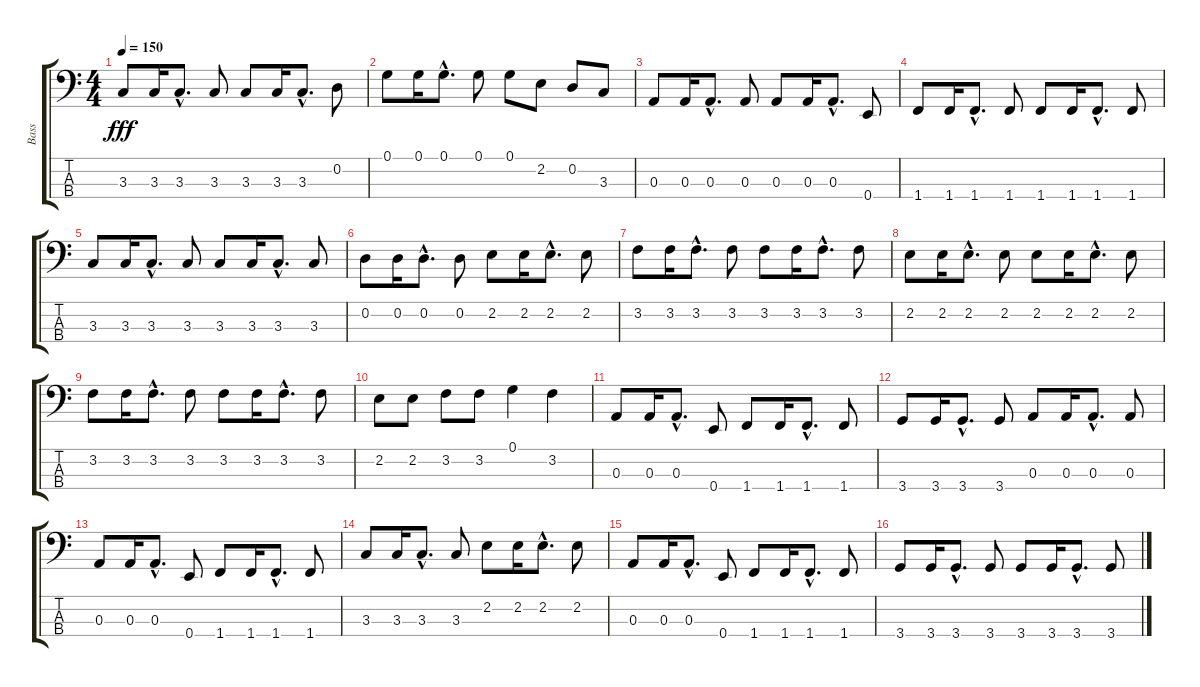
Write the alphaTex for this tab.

\track ("Bass" "Bass") {instrument electricbasspick}
\staff {score tabs}
\tuning (G2 D2 A1 E1) {hide}
\ts (4 4)
\tempo 150
\clef f4
\ks c
3.3.8{dy fff} 3.3.16 3.3{hac}.8{d} 3.3.8 3.3.8 3.3.16 3.3{hac}.8{d} 0.2.8 |
0.1.8 0.1.16 0.1{hac}.8{d} 0.1.8 0.1.8 2.2.8 0.2.8 3.3.8 |
0.3.8 0.3.16 0.3{hac}.8{d} 0.3.8 0.3.8 0.3.16 0.3{hac}.8{d} 0.4.8 |
1.4.8 1.4.16 1.4{hac}.8{d} 1.4.8 1.4.8 1.4.16 1.4{hac}.8{d} 1.4.8 |
3.3.8 3.3.16 3.3{hac}.8{d} 3.3.8 3.3.8 3.3.16 3.3{hac}.8{d} 3.3.8 |
0.2.8 0.2.16 0.2{hac}.8{d} 0.2.8 2.2.8 2.2.16 2.2{hac}.8{d} 2.2.8 |
3.2.8 3.2.16 3.2{hac}.8{d} 3.2.8 3.2.8 3.2.16 3.2{hac}.8{d} 3.2.8 |
2.2.8 2.2.16 2.2{hac}.8{d} 2.2.8 2.2.8 2.2.16 2.2{hac}.8{d} 2.2.8 |
3.2.8 3.2.16 3.2{hac}.8{d} 3.2.8 3.2.8 3.2.16 3.2{hac}.8{d} 3.2.8 |
2.2.8 2.2.8 3.2.8 3.2.8 0.1.4 3.2.4 |
0.3.8 0.3.16 0.3{hac}.8{d} 0.4.8 1.4.8 1.4.16 1.4{hac}.8{d} 1.4.8 |
3.4.8 3.4.16 3.4{hac}.8{d} 3.4.8 0.3.8 0.3.16 0.3{hac}.8{d} 0.3.8 |
0.3.8 0.3.16 0.3{hac}.8{d} 0.4.8 1.4.8 1.4.16 1.4{hac}.8{d} 1.4.8 |
3.3.8 3.3.16 3.3{hac}.8{d} 3.3.8 2.2.8 2.2.16 2.2{hac}.8{d} 2.2.8 |
0.3.8 0.3.16 0.3{hac}.8{d} 0.4.8 1.4.8 1.4.16 1.4{hac}.8{d} 1.4.8 |
3.4.8 3.4.16 3.4{hac}.8{d} 3.4.8 3.4.8 3.4.16 3.4{hac}.8{d} 3.4.8
